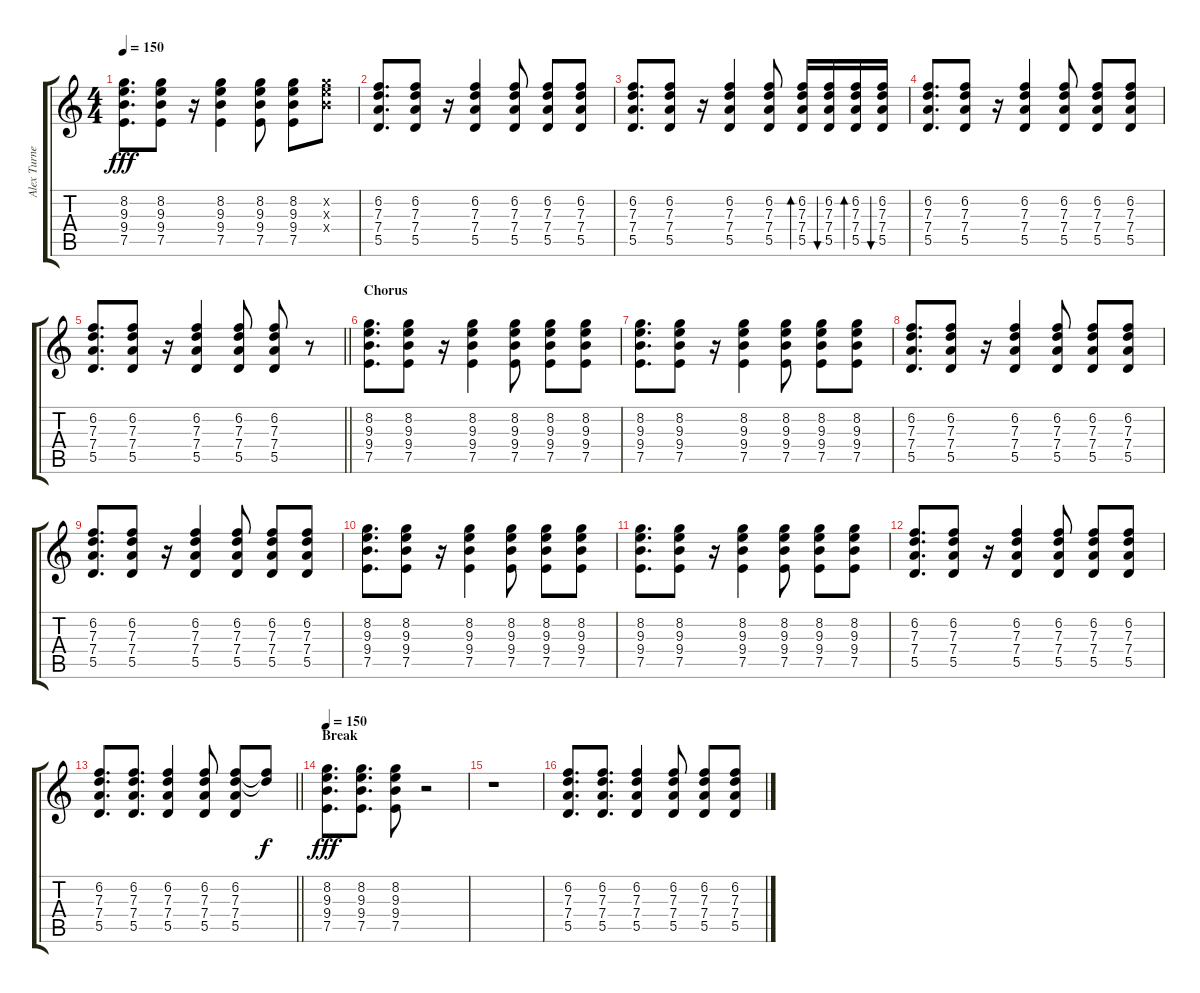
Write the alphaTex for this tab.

\track ("Alex Turner - Guitar RSE" "Alex Turne") {instrument electricguitarclean}
\staff {score tabs}
\tuning (E4 B3 G3 D3 A2 E2) {hide}
\ts (4 4)
\tempo 150
\clef g2
\ks c
(8.2 9.3 9.4 7.5).8{d dy fff} (8.2 9.3 9.4 7.5).8 r.16 (8.2 9.3 9.4 7.5).4 (8.2 9.3 9.4 7.5).8 (8.2 9.3 9.4 7.5).8 (8.2{x} 9.3{x} 9.4{x}).8 |
(6.2 7.3 7.4 5.5).8{d} (6.2 7.3 7.4 5.5).8 r.16 (6.2 7.3 7.4 5.5).4 (6.2 7.3 7.4 5.5).8 (6.2 7.3 7.4 5.5).8 (6.2 7.3 7.4 5.5).8 |
(6.2 7.3 7.4 5.5).8{d} (6.2 7.3 7.4 5.5).8 r.16 (6.2 7.3 7.4 5.5).4 (6.2 7.3 7.4 5.5).8 (6.2 7.3 7.4 5.5).16{bd 60} (6.2 7.3 7.4 5.5).16{bu 60} (6.2 7.3 7.4 5.5).16{bd 60} (6.2 7.3 7.4 5.5).16{bu 60} |
(6.2 7.3 7.4 5.5).8{d} (6.2 7.3 7.4 5.5).8 r.16 (6.2 7.3 7.4 5.5).4 (6.2 7.3 7.4 5.5).8 (6.2 7.3 7.4 5.5).8 (6.2 7.3 7.4 5.5).8 |
\barLineRight lightlight
(6.2 7.3 7.4 5.5).8{d} (6.2 7.3 7.4 5.5).8 r.16 (6.2 7.3 7.4 5.5).4 (6.2 7.3 7.4 5.5).8 (6.2 7.3 7.4 5.5).8 r.8 |
\section ("" "Chorus")
(8.2 9.3 9.4 7.5).8{d} (8.2 9.3 9.4 7.5).8 r.16 (8.2 9.3 9.4 7.5).4 (8.2 9.3 9.4 7.5).8 (8.2 9.3 9.4 7.5).8 (8.2 9.3 9.4 7.5).8 |
(8.2 9.3 9.4 7.5).8{d} (8.2 9.3 9.4 7.5).8 r.16 (8.2 9.3 9.4 7.5).4 (8.2 9.3 9.4 7.5).8 (8.2 9.3 9.4 7.5).8 (8.2 9.3 9.4 7.5).8 |
(6.2 7.3 7.4 5.5).8{d} (6.2 7.3 7.4 5.5).8 r.16 (6.2 7.3 7.4 5.5).4 (6.2 7.3 7.4 5.5).8 (6.2 7.3 7.4 5.5).8 (6.2 7.3 7.4 5.5).8 |
(6.2 7.3 7.4 5.5).8{d} (6.2 7.3 7.4 5.5).8 r.16 (6.2 7.3 7.4 5.5).4 (6.2 7.3 7.4 5.5).8 (6.2 7.3 7.4 5.5).8 (6.2 7.3 7.4 5.5).8 |
(8.2 9.3 9.4 7.5).8{d} (8.2 9.3 9.4 7.5).8 r.16 (8.2 9.3 9.4 7.5).4 (8.2 9.3 9.4 7.5).8 (8.2 9.3 9.4 7.5).8 (8.2 9.3 9.4 7.5).8 |
(8.2 9.3 9.4 7.5).8{d} (8.2 9.3 9.4 7.5).8 r.16 (8.2 9.3 9.4 7.5).4 (8.2 9.3 9.4 7.5).8 (8.2 9.3 9.4 7.5).8 (8.2 9.3 9.4 7.5).8 |
(6.2 7.3 7.4 5.5).8{d} (6.2 7.3 7.4 5.5).8 r.16 (6.2 7.3 7.4 5.5).4 (6.2 7.3 7.4 5.5).8 (6.2 7.3 7.4 5.5).8 (6.2 7.3 7.4 5.5).8 |
\barLineRight lightlight
(6.2 7.3 7.4 5.5).8{d} (6.2 7.3 7.4 5.5).8{d} (6.2 7.3 7.4 5.5).4 (6.2 7.3 7.4 5.5).8 (6.2 7.3 7.4 5.5).8 (6.2{t} 7.3{t}).8{dy f} |
\section ("" "Break")
\tempo 150
(8.2 9.3 9.4 7.5).8{d dy fff} (8.2 9.3 9.4 7.5).8{d} (8.2 9.3 9.4 7.5).8 r.2 |
r.1 |
(6.2 7.3 7.4 5.5).8{d} (6.2 7.3 7.4 5.5).8{d} (6.2 7.3 7.4 5.5).4 (6.2 7.3 7.4 5.5).8 (6.2 7.3 7.4 5.5).8 (6.2 7.3 7.4 5.5).8
